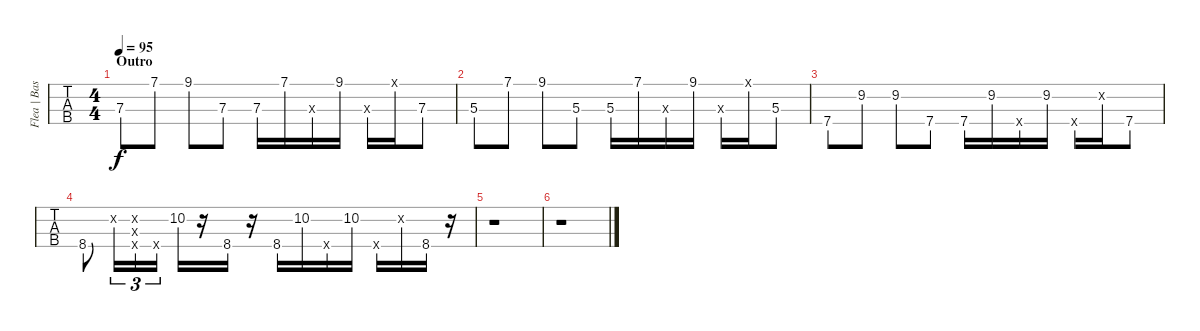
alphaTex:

\track ("Flea | Bass" "Flea | Bas") {instrument electricbassfinger}
\staff {tabs}
\tuning (G2 D2 A1 E1) {hide}
\ts (4 4)
\section ("" "Outro")
\tempo 95
\clef f4
\ks c
7.3{st}.8{dy f} 7.1{st}.8 9.1{st}.8 7.3{st}.8 7.3.16 7.1.16 0.3{x}.16 9.1.16 0.3{x}.16 0.1{x}.16 7.3.8 |
5.3{st}.8 7.1{st}.8 9.1{st}.8 5.3{st}.8 5.3.16 7.1.16 0.3{x}.16 9.1.16 0.3{x}.16 0.1{x}.16 5.3.8 |
7.4{st}.8 9.2{st}.8 9.2{st}.8 7.4{st}.8 7.4.16 9.2.16 0.4{x}.16 9.2.16 0.4{x}.16 0.2{x}.16 7.4.8 |
8.4.8 0.2{x}.16{tu (3 2)} (0.2{x} 0.3{x} 0.4{x}).16{tu (3 2)} 0.4{x}.16{tu (3 2)} 10.2.16 r.16 8.4.16 r.16 8.4.16 10.2.16 0.4{x}.16 10.2.16 0.4{x}.16 0.2{x}.16 8.4.16 r.16 |
r.1 |
r.1
